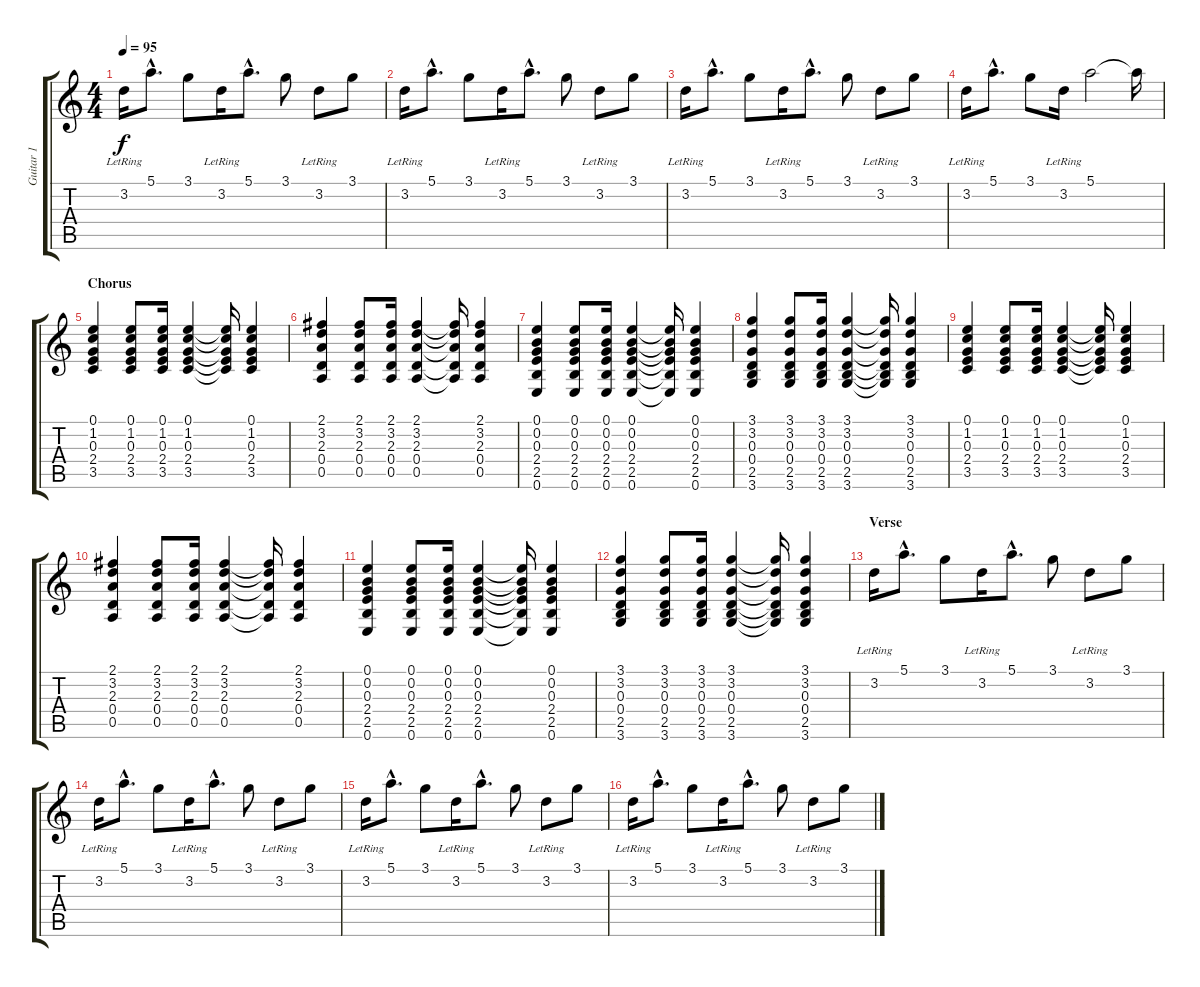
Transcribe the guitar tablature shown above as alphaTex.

\track ("Guitar 1" "Guitar 1") {instrument electricguitarjazz}
\staff {score tabs}
\tuning (E4 B3 G3 D3 A2 E2) {hide}
\ts (4 4)
\tempo 95
\clef g2
\ks c
3.2{lr}.16{dy f} 5.1{hac}.8{d} 3.1.8 3.2{lr}.16 5.1{hac}.8{d} 3.1.8 3.2{lr}.8 3.1.8 |
3.2{lr}.16 5.1{hac}.8{d} 3.1.8 3.2{lr}.16 5.1{hac}.8{d} 3.1.8 3.2{lr}.8 3.1.8 |
3.2{lr}.16 5.1{hac}.8{d} 3.1.8 3.2{lr}.16 5.1{hac}.8{d} 3.1.8 3.2{lr}.8 3.1.8 |
3.2{lr}.16 5.1{hac}.8{d} 3.1.8 3.2{lr}.16 5.1.2 5.1{t}.16 |
\section ("" "Chorus")
(0.1 1.2 0.3 2.4 3.5).4 (0.1 1.2 0.3 2.4 3.5).8 (0.1 1.2 0.3 2.4 3.5).16 (0.1 1.2 0.3 2.4 3.5).4 (0.1{t} 1.2{t} 0.3{t} 2.4{t} 3.5{t}).16 (0.1 1.2 0.3 2.4 3.5).4 |
(2.1 3.2 2.3 0.4 0.5).4 (2.1 3.2 2.3 0.4 0.5).8 (2.1 3.2 2.3 0.4 0.5).16 (2.1 3.2 2.3 0.4 0.5).4 (2.1{t} 3.2{t} 2.3{t} 0.4{t} 0.5{t}).16 (2.1 3.2 2.3 0.4 0.5).4 |
(0.1 0.2 0.3 2.4 2.5 0.6).4 (0.1 0.2 0.3 2.4 2.5 0.6).8 (0.1 0.2 0.3 2.4 2.5 0.6).16 (0.1 0.2 0.3 2.4 2.5 0.6).4 (0.1{t} 0.2{t} 0.3{t} 2.4{t} 2.5{t} 0.6{t}).16 (0.1 0.2 0.3 2.4 2.5 0.6).4 |
(3.1 3.2 0.3 0.4 2.5 3.6).4 (3.1 3.2 0.3 0.4 2.5 3.6).8 (3.1 3.2 0.3 0.4 2.5 3.6).16 (3.1 3.2 0.3 0.4 2.5 3.6).4 (3.1{t} 3.2{t} 0.3{t} 0.4{t} 2.5{t} 3.6{t}).16 (3.1 3.2 0.3 0.4 2.5 3.6).4 |
(0.1 1.2 0.3 2.4 3.5).4 (0.1 1.2 0.3 2.4 3.5).8 (0.1 1.2 0.3 2.4 3.5).16 (0.1 1.2 0.3 2.4 3.5).4 (0.1{t} 1.2{t} 0.3{t} 2.4{t} 3.5{t}).16 (0.1 1.2 0.3 2.4 3.5).4 |
(2.1 3.2 2.3 0.4 0.5).4 (2.1 3.2 2.3 0.4 0.5).8 (2.1 3.2 2.3 0.4 0.5).16 (2.1 3.2 2.3 0.4 0.5).4 (2.1{t} 3.2{t} 2.3{t} 0.4{t} 0.5{t}).16 (2.1 3.2 2.3 0.4 0.5).4 |
(0.1 0.2 0.3 2.4 2.5 0.6).4 (0.1 0.2 0.3 2.4 2.5 0.6).8 (0.1 0.2 0.3 2.4 2.5 0.6).16 (0.1 0.2 0.3 2.4 2.5 0.6).4 (0.1{t} 0.2{t} 0.3{t} 2.4{t} 2.5{t} 0.6{t}).16 (0.1 0.2 0.3 2.4 2.5 0.6).4 |
(3.1 3.2 0.3 0.4 2.5 3.6).4 (3.1 3.2 0.3 0.4 2.5 3.6).8 (3.1 3.2 0.3 0.4 2.5 3.6).16 (3.1 3.2 0.3 0.4 2.5 3.6).4 (3.1{t} 3.2{t} 0.3{t} 0.4{t} 2.5{t} 3.6{t}).16 (3.1 3.2 0.3 0.4 2.5 3.6).4 |
\section ("" "Verse")
3.2{lr}.16 5.1{hac}.8{d} 3.1.8 3.2{lr}.16 5.1{hac}.8{d} 3.1.8 3.2{lr}.8 3.1.8 |
3.2{lr}.16 5.1{hac}.8{d} 3.1.8 3.2{lr}.16 5.1{hac}.8{d} 3.1.8 3.2{lr}.8 3.1.8 |
3.2{lr}.16 5.1{hac}.8{d} 3.1.8 3.2{lr}.16 5.1{hac}.8{d} 3.1.8 3.2{lr}.8 3.1.8 |
3.2{lr}.16 5.1{hac}.8{d} 3.1.8 3.2{lr}.16 5.1{hac}.8{d} 3.1.8 3.2{lr}.8 3.1.8
